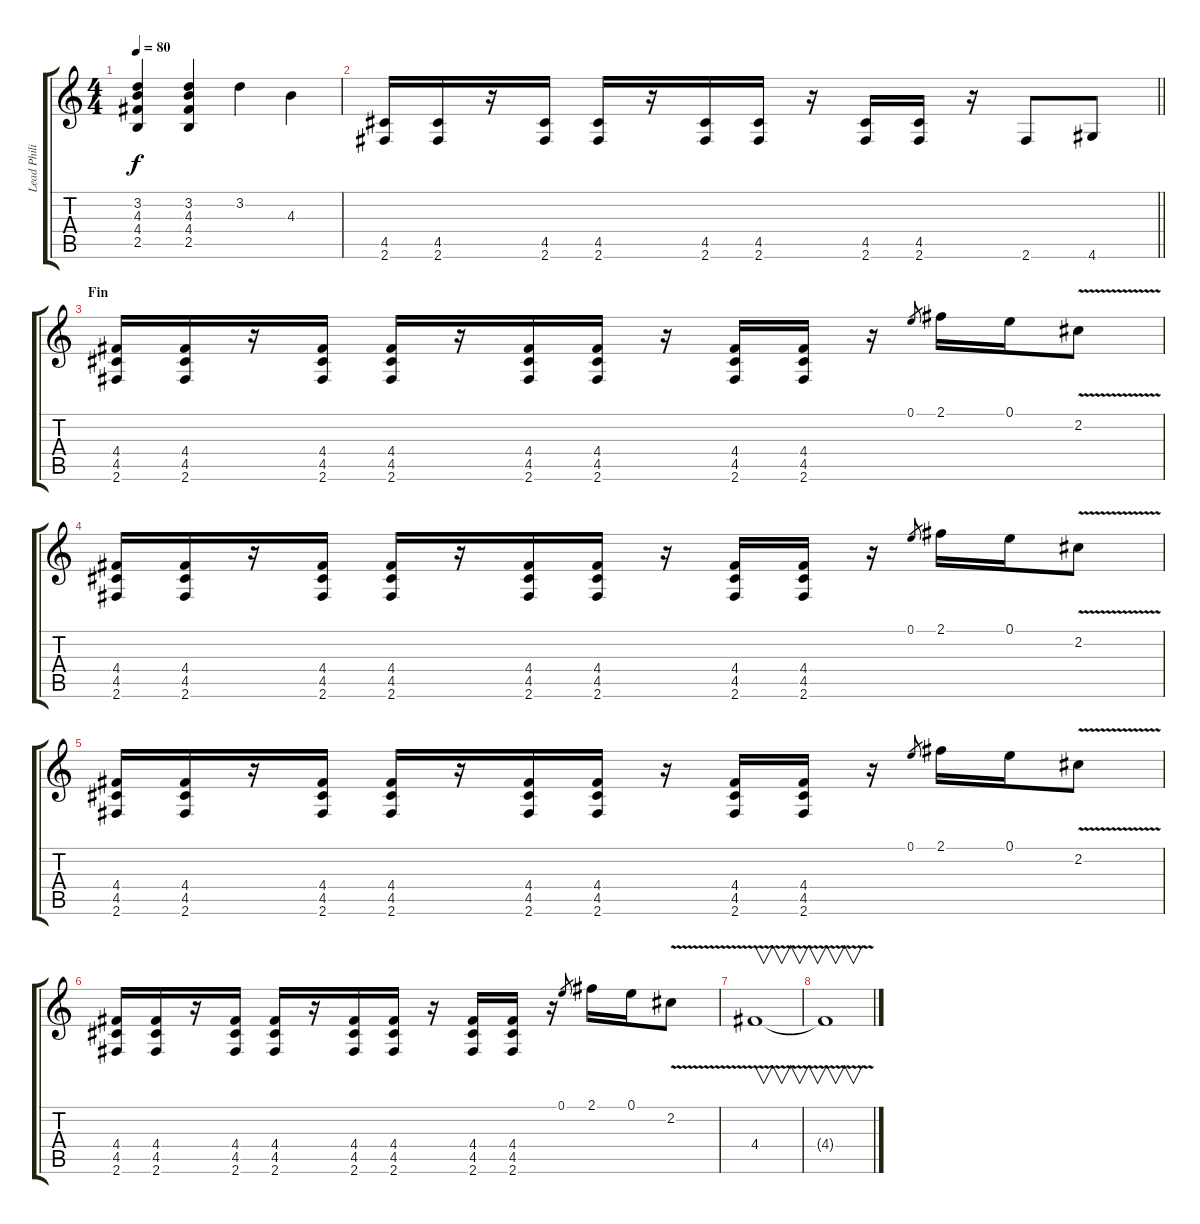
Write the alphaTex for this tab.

\track ("Lead Philippe" "Lead Phili") {instrument overdrivenguitar}
\staff {score tabs}
\tuning (E4 B3 G3 D3 A2 E2) {hide}
\ts (4 4)
\tempo 80
\clef g2
\ks c
(3.2 4.3 4.4 2.5).4{dy f} (3.2 4.3 4.4 2.5).4 3.2.4 4.3.4 |
\barLineRight lightlight
(4.5 2.6).16 (4.5 2.6).16 r.16 (4.5 2.6).16 (4.5 2.6).16 r.16 (4.5 2.6).16 (4.5 2.6).16 r.16 (4.5 2.6).16 (4.5 2.6).16 r.16 2.6.8 4.6.8 |
\section ("" "Fin")
(4.4 4.5 2.6).16 (4.4 4.5 2.6).16 r.16 (4.4 4.5 2.6).16 (4.4 4.5 2.6).16 r.16 (4.4 4.5 2.6).16 (4.4 4.5 2.6).16 r.16 (4.4 4.5 2.6).16 (4.4 4.5 2.6).16 r.16 0.1.8{gr} 2.1.16 0.1.16 2.2{v}.8 |
(4.4 4.5 2.6).16 (4.4 4.5 2.6).16 r.16 (4.4 4.5 2.6).16 (4.4 4.5 2.6).16 r.16 (4.4 4.5 2.6).16 (4.4 4.5 2.6).16 r.16 (4.4 4.5 2.6).16 (4.4 4.5 2.6).16 r.16 0.1.8{gr} 2.1.16 0.1.16 2.2{v}.8 |
(4.4 4.5 2.6).16 (4.4 4.5 2.6).16 r.16 (4.4 4.5 2.6).16 (4.4 4.5 2.6).16 r.16 (4.4 4.5 2.6).16 (4.4 4.5 2.6).16 r.16 (4.4 4.5 2.6).16 (4.4 4.5 2.6).16 r.16 0.1.8{gr} 2.1.16 0.1.16 2.2{v}.8 |
(4.4 4.5 2.6).16 (4.4 4.5 2.6).16 r.16 (4.4 4.5 2.6).16 (4.4 4.5 2.6).16 r.16 (4.4 4.5 2.6).16 (4.4 4.5 2.6).16 r.16 (4.4 4.5 2.6).16 (4.4 4.5 2.6).16 r.16 0.1.8{gr} 2.1.16 0.1.16 2.2{v}.8 |
4.4{v}.1{v} |
4.4{v t}.1{v}
